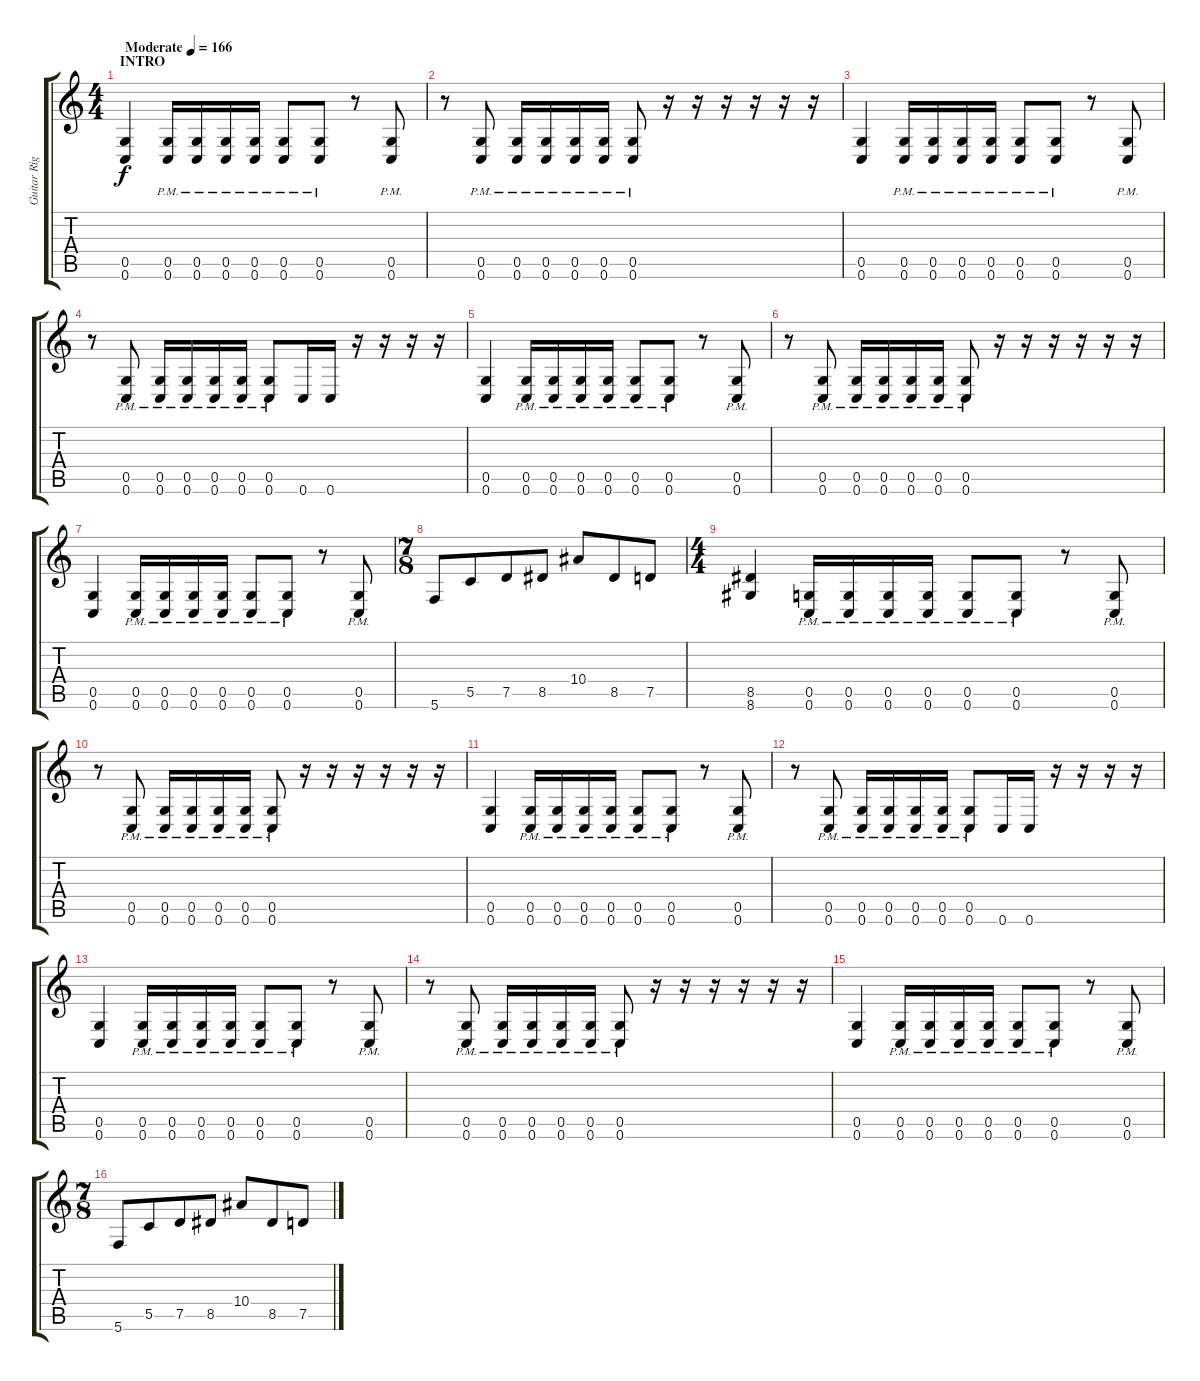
\track ("Guitar Right" "Guitar Rig") {instrument distortionguitar}
\staff {score tabs}
\tuning (D4 A3 F3 C3 G2 C2) {hide}
\ts (4 4)
\section ("" "INTRO")
\tempo (166 "Moderate")
\clef g2
\ks c
(0.5 0.6).4{dy f instrument distortionguitar} (0.5{pm} 0.6{pm}).16 (0.5{pm} 0.6{pm}).16 (0.5{pm} 0.6{pm}).16 (0.5{pm} 0.6{pm}).16 (0.5{pm} 0.6{pm}).8 (0.5{pm} 0.6{pm}).8 r.8 (0.5{pm} 0.6{pm}).8 |
r.8 (0.5{pm} 0.6{pm}).8 (0.5{pm} 0.6{pm}).16 (0.5{pm} 0.6{pm}).16 (0.5{pm} 0.6{pm}).16 (0.5{pm} 0.6{pm}).16 (0.5{pm} 0.6{pm}).8 r.16 r.16 r.16 r.16 r.16 r.16 |
(0.5 0.6).4 (0.5{pm} 0.6{pm}).16 (0.5{pm} 0.6{pm}).16 (0.5{pm} 0.6{pm}).16 (0.5{pm} 0.6{pm}).16 (0.5{pm} 0.6{pm}).8 (0.5{pm} 0.6{pm}).8 r.8 (0.5{pm} 0.6{pm}).8 |
r.8 (0.5{pm} 0.6{pm}).8 (0.5{pm} 0.6{pm}).16 (0.5{pm} 0.6{pm}).16 (0.5{pm} 0.6{pm}).16 (0.5{pm} 0.6{pm}).16 (0.5{pm} 0.6{pm}).8 0.6.16 0.6.16 r.16 r.16 r.16 r.16 |
(0.5 0.6).4 (0.5{pm} 0.6{pm}).16 (0.5{pm} 0.6{pm}).16 (0.5{pm} 0.6{pm}).16 (0.5{pm} 0.6{pm}).16 (0.5{pm} 0.6{pm}).8 (0.5{pm} 0.6{pm}).8 r.8 (0.5{pm} 0.6{pm}).8 |
r.8 (0.5{pm} 0.6{pm}).8 (0.5{pm} 0.6{pm}).16 (0.5{pm} 0.6{pm}).16 (0.5{pm} 0.6{pm}).16 (0.5{pm} 0.6{pm}).16 (0.5{pm} 0.6{pm}).8 r.16 r.16 r.16 r.16 r.16 r.16 |
(0.5 0.6).4 (0.5{pm} 0.6{pm}).16 (0.5{pm} 0.6{pm}).16 (0.5{pm} 0.6{pm}).16 (0.5{pm} 0.6{pm}).16 (0.5{pm} 0.6{pm}).8 (0.5{pm} 0.6{pm}).8 r.8 (0.5{pm} 0.6{pm}).8 |
\ts (7 8)
5.6.8 5.5.8 7.5.8 8.5.8 10.4.8 8.5.8 7.5.8 |
\ts (4 4)
(8.5 8.6).4 (0.5{pm} 0.6{pm}).16 (0.5{pm} 0.6{pm}).16 (0.5{pm} 0.6{pm}).16 (0.5{pm} 0.6{pm}).16 (0.5{pm} 0.6{pm}).8 (0.5{pm} 0.6{pm}).8 r.8 (0.5{pm} 0.6{pm}).8 |
r.8 (0.5{pm} 0.6{pm}).8 (0.5{pm} 0.6{pm}).16 (0.5{pm} 0.6{pm}).16 (0.5{pm} 0.6{pm}).16 (0.5{pm} 0.6{pm}).16 (0.5{pm} 0.6{pm}).8 r.16 r.16 r.16 r.16 r.16 r.16 |
(0.5 0.6).4 (0.5{pm} 0.6{pm}).16 (0.5{pm} 0.6{pm}).16 (0.5{pm} 0.6{pm}).16 (0.5{pm} 0.6{pm}).16 (0.5{pm} 0.6{pm}).8 (0.5{pm} 0.6{pm}).8 r.8 (0.5{pm} 0.6{pm}).8 |
r.8 (0.5{pm} 0.6{pm}).8 (0.5{pm} 0.6{pm}).16 (0.5{pm} 0.6{pm}).16 (0.5{pm} 0.6{pm}).16 (0.5{pm} 0.6{pm}).16 (0.5{pm} 0.6{pm}).8 0.6.16 0.6.16 r.16 r.16 r.16 r.16 |
(0.5 0.6).4 (0.5{pm} 0.6{pm}).16 (0.5{pm} 0.6{pm}).16 (0.5{pm} 0.6{pm}).16 (0.5{pm} 0.6{pm}).16 (0.5{pm} 0.6{pm}).8 (0.5{pm} 0.6{pm}).8 r.8 (0.5{pm} 0.6{pm}).8 |
r.8 (0.5{pm} 0.6{pm}).8 (0.5{pm} 0.6{pm}).16 (0.5{pm} 0.6{pm}).16 (0.5{pm} 0.6{pm}).16 (0.5{pm} 0.6{pm}).16 (0.5{pm} 0.6{pm}).8 r.16 r.16 r.16 r.16 r.16 r.16 |
(0.5 0.6).4 (0.5{pm} 0.6{pm}).16 (0.5{pm} 0.6{pm}).16 (0.5{pm} 0.6{pm}).16 (0.5{pm} 0.6{pm}).16 (0.5{pm} 0.6{pm}).8 (0.5{pm} 0.6{pm}).8 r.8 (0.5{pm} 0.6{pm}).8 |
\ts (7 8)
5.6.8 5.5.8 7.5.8 8.5.8 10.4.8 8.5.8 7.5.8
